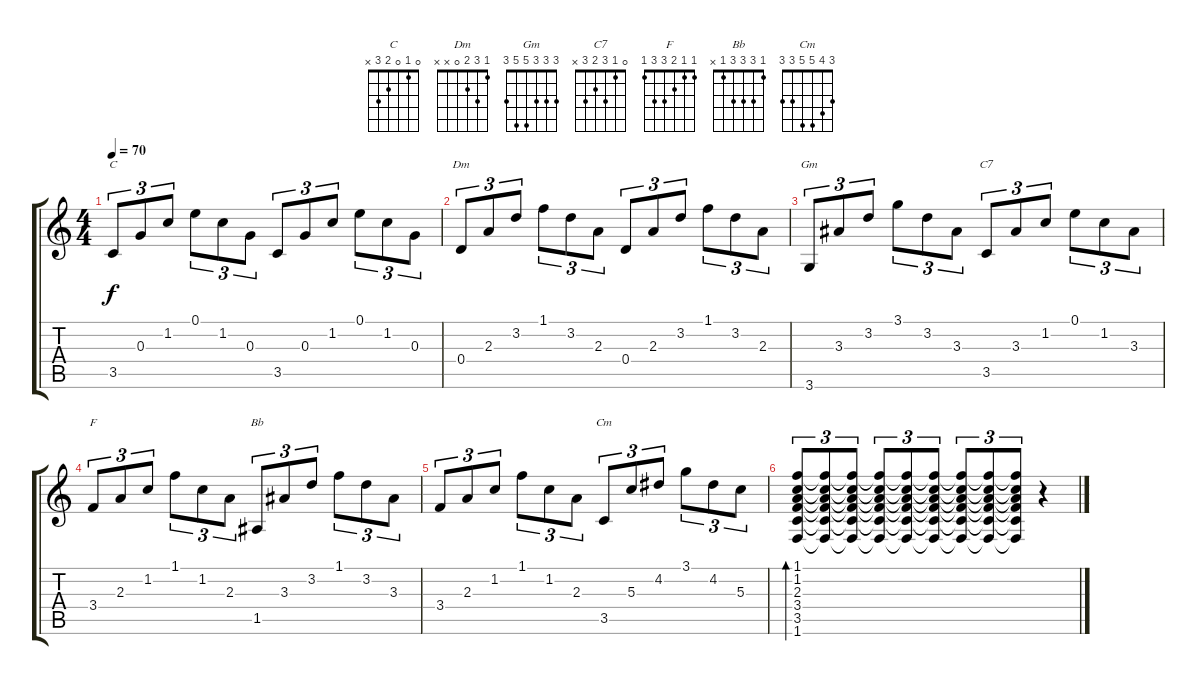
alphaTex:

\track "" {instrument acousticguitarnylon}
\staff {score tabs}
\tuning (E4 B3 G3 D3 A2 E2) {hide}
\chord ("C" 0 1 0 2 3 x)
\chord ("Dm" 1 3 2 0 x x)
\chord ("Gm" 3 3 3 5 5 3)
\chord ("C7" 0 1 3 2 3 x)
\chord ("F" 1 1 2 3 3 1)
\chord ("Bb" 1 3 3 3 1 x)
\chord ("Cm" 3 4 5 5 3 3)
\ts (4 4)
\tempo 70
\clef g2
\ks c
3.5.8{tu (3 2) ch "C" dy f} 0.3.8{tu (3 2)} 1.2.8{tu (3 2)} 0.1.8{tu (3 2)} 1.2.8{tu (3 2)} 0.3.8{tu (3 2)} 3.5.8{tu (3 2)} 0.3.8{tu (3 2)} 1.2.8{tu (3 2)} 0.1.8{tu (3 2)} 1.2.8{tu (3 2)} 0.3.8{tu (3 2)} |
0.4.8{tu (3 2) ch "Dm"} 2.3.8{tu (3 2)} 3.2.8{tu (3 2)} 1.1.8{tu (3 2)} 3.2.8{tu (3 2)} 2.3.8{tu (3 2)} 0.4.8{tu (3 2)} 2.3.8{tu (3 2)} 3.2.8{tu (3 2)} 1.1.8{tu (3 2)} 3.2.8{tu (3 2)} 2.3.8{tu (3 2)} |
3.6.8{tu (3 2) ch "Gm"} 3.3.8{tu (3 2)} 3.2.8{tu (3 2)} 3.1.8{tu (3 2)} 3.2.8{tu (3 2)} 3.3.8{tu (3 2)} 3.5.8{tu (3 2) ch "C7"} 3.3.8{tu (3 2)} 1.2.8{tu (3 2)} 0.1.8{tu (3 2)} 1.2.8{tu (3 2)} 3.3.8{tu (3 2)} |
3.4.8{tu (3 2) ch "F"} 2.3.8{tu (3 2)} 1.2.8{tu (3 2)} 1.1.8{tu (3 2)} 1.2.8{tu (3 2)} 2.3.8{tu (3 2)} 1.5.8{tu (3 2) ch "Bb"} 3.3.8{tu (3 2)} 3.2.8{tu (3 2)} 1.1.8{tu (3 2)} 3.2.8{tu (3 2)} 3.3.8{tu (3 2)} |
3.4.8{tu (3 2)} 2.3.8{tu (3 2)} 1.2.8{tu (3 2)} 1.1.8{tu (3 2)} 1.2.8{tu (3 2)} 2.3.8{tu (3 2)} 3.5.8{tu (3 2) ch "Cm"} 5.3.8{tu (3 2)} 4.2.8{tu (3 2)} 3.1.8{tu (3 2)} 4.2.8{tu (3 2)} 5.3.8{tu (3 2)} |
(1.1 1.2 2.3 3.4 3.5 1.6).8{tu (3 2) bd 480} (1.1{t} 1.2{t} 2.3{t} 3.4{t} 3.5{t} 1.6{t}).8{tu (3 2)} (1.1{t} 1.2{t} 2.3{t} 3.4{t} 3.5{t} 1.6{t}).8{tu (3 2)} (1.1{t} 1.2{t} 2.3{t} 3.4{t} 3.5{t} 1.6{t}).8{tu (3 2)} (1.1{t} 1.2{t} 2.3{t} 3.4{t} 3.5{t} 1.6{t}).8{tu (3 2)} (1.1{t} 1.2{t} 2.3{t} 3.4{t} 3.5{t} 1.6{t}).8{tu (3 2)} (1.1{t} 1.2{t} 2.3{t} 3.4{t} 3.5{t} 1.6{t}).8{tu (3 2)} (1.1{t} 1.2{t} 2.3{t} 3.4{t} 3.5{t} 1.6{t}).8{tu (3 2)} (1.1{t} 1.2{t} 2.3{t} 3.4{t} 3.5{t} 1.6{t}).8{tu (3 2)} r.4
